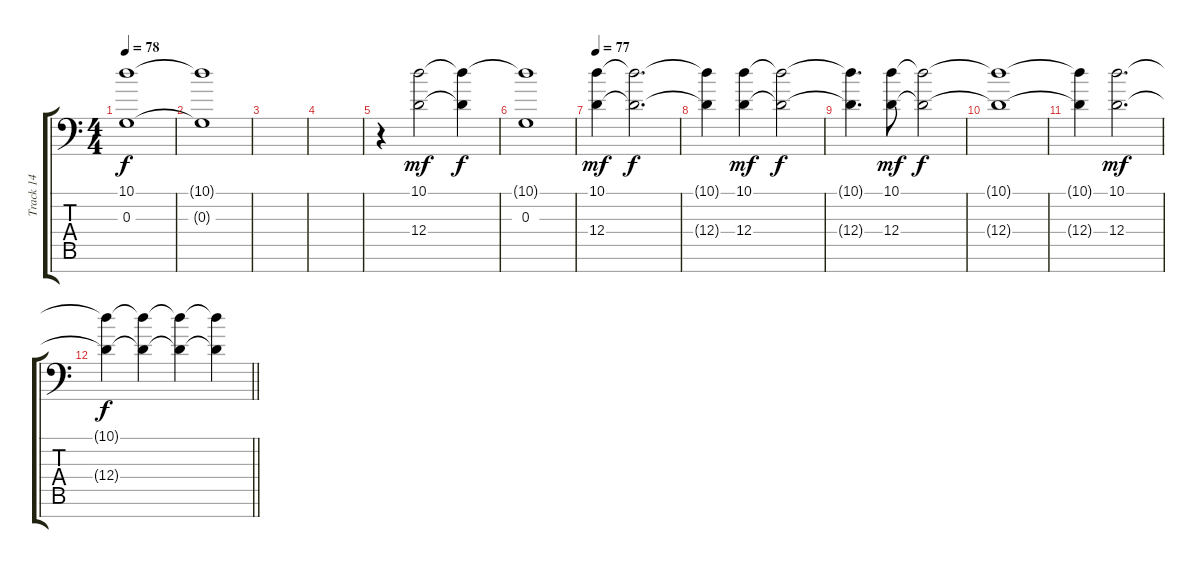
\track ("Track 14" "Track 14") {instrument lead2sawtooth}
\staff {score tabs}
\tuning (E4 B3 G3 D3 A2 E2 C-1) {hide}
\ts (4 4)
\tempo 78
\clef f4
\ks c
(10.1{t} 0.3).1{dy f} |
(10.1{t} 0.3{t}).1 |
|
|
r.4{volume 6 instrument lead2sawtooth} (10.1 12.4).2{dy mf volume 10} (10.1{t} 12.4{t}).4{dy f volume 2} |
(10.1{t} 0.3).1 |
\tempo 77
(10.1 12.4).4{dy mf volume 10} (10.1{t} 12.4{t}).2{d dy f volume 8} |
(10.1{t} 12.4{t}).4 (10.1 12.4).4{dy mf volume 10} (10.1{t} 12.4{t}).2{dy f} |
(10.1{t} 12.4{t}).4{d} (10.1 12.4).8{dy mf} (10.1{t} 12.4{t}).2{dy f} |
(10.1{t} 12.4{t}).1 |
(10.1{t} 12.4{t}).4 (10.1 12.4).2{d dy mf} |
\barLineRight lightlight
(10.1{t} 12.4{t}).4{dy f} (10.1{t} 12.4{t}).4 (10.1{t} 12.4{t}).4 (10.1{t} 12.4{t}).4
